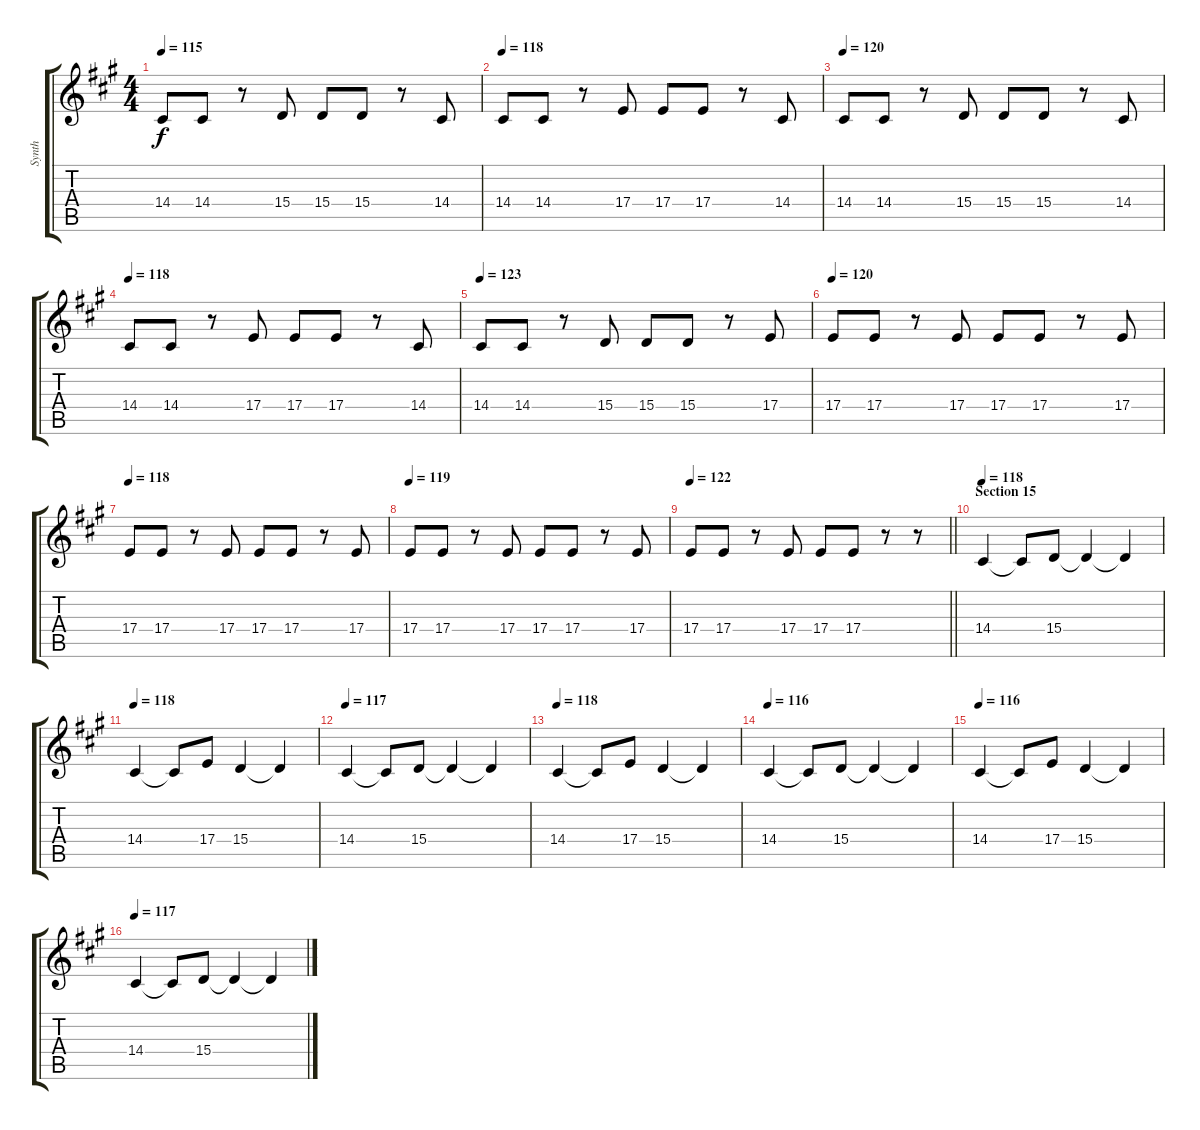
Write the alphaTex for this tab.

\track ("Synth" "Synth") {instrument stringensemble1}
\staff {score tabs}
\tuning (B3 Ab3 E3 B2 Gb2 B1) {hide}
\ts (4 4)
\tempo 115
\clef g2
\ks f#minor
14.4.8{dy f} 14.4.8 r.8 15.4.8 15.4.8 15.4.8 r.8 14.4.8 |
\tempo 118
14.4.8 14.4.8 r.8 17.4.8 17.4.8 17.4.8 r.8 14.4.8 |
\tempo 120
14.4.8 14.4.8 r.8 15.4.8 15.4.8 15.4.8 r.8 14.4.8 |
\tempo 118
14.4.8 14.4.8 r.8 17.4.8 17.4.8 17.4.8 r.8 14.4.8 |
\tempo 123
14.4.8 14.4.8 r.8 15.4.8 15.4.8 15.4.8 r.8 17.4.8 |
\tempo 120
17.4.8 17.4.8 r.8 17.4.8 17.4.8 17.4.8 r.8 17.4.8 |
\tempo 118
17.4.8 17.4.8 r.8 17.4.8 17.4.8 17.4.8 r.8 17.4.8 |
\tempo 119
17.4.8 17.4.8 r.8 17.4.8 17.4.8 17.4.8 r.8 17.4.8 |
\tempo 122
\barLineRight lightlight
17.4.8 17.4.8 r.8 17.4.8 17.4.8 17.4.8 r.8 r.8 |
\section ("" "Section 15")
\tempo 118
14.4.4{volume 16} 14.4{t}.8 15.4.8 15.4{t}.4 15.4{t}.4 |
\tempo 118
14.4.4 14.4{t}.8 17.4.8 15.4.4 15.4{t}.4 |
\tempo 117
14.4.4 14.4{t}.8 15.4.8 15.4{t}.4 15.4{t}.4 |
\tempo 118
14.4.4 14.4{t}.8 17.4.8 15.4.4 15.4{t}.4 |
\tempo 116
14.4.4 14.4{t}.8 15.4.8 15.4{t}.4 15.4{t}.4 |
\tempo 116
14.4.4 14.4{t}.8 17.4.8 15.4.4 15.4{t}.4 |
\tempo 117
14.4.4 14.4{t}.8 15.4.8 15.4{t}.4 15.4{t}.4
